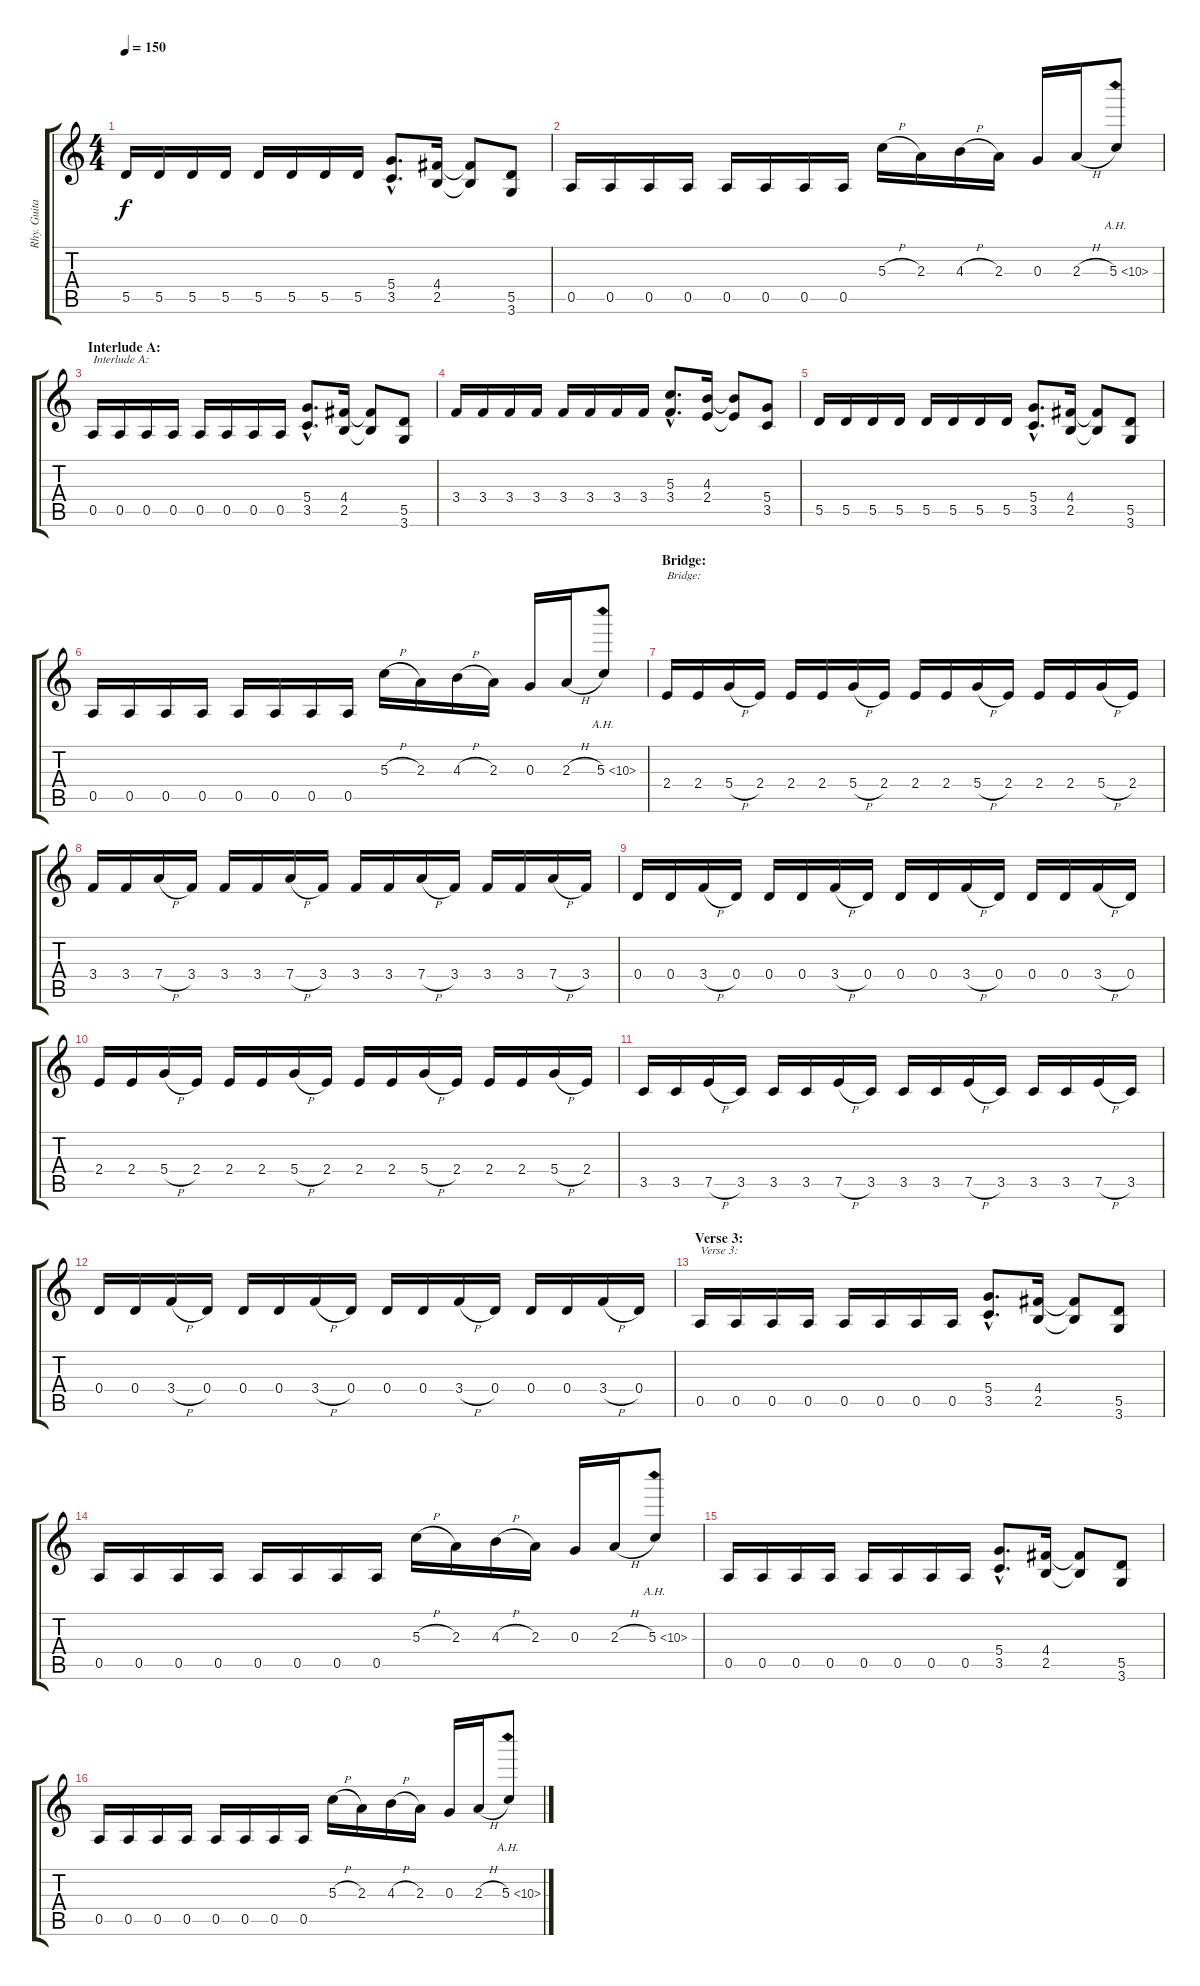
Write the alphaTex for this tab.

\track ("Rhy. Guitar 2" "Rhy. Guita") {instrument distortionguitar}
\staff {score tabs}
\tuning (E4 B3 G3 D3 A2 E2) {hide}
\ts (4 4)
\tempo 150
\clef g2
\ks c
5.5.16{dy f} 5.5.16 5.5.16 5.5.16 5.5.16 5.5.16 5.5.16 5.5.16 (5.4{hac} 3.5{hac}).8{d} (4.4 2.5).16 (4.4{t} 2.5{t}).8 (5.5 3.6).8 |
0.5.16 0.5.16 0.5.16 0.5.16 0.5.16 0.5.16 0.5.16 0.5.16 5.3{h}.16 2.3.16 4.3{h}.16 2.3.16 0.3.16 2.3{h}.16 5.3{ah 5}.8 |
\section ("" "Interlude A:")
0.5.16{txt "Interlude A:"} 0.5.16 0.5.16 0.5.16 0.5.16 0.5.16 0.5.16 0.5.16 (5.4{hac} 3.5{hac}).8{d} (4.4 2.5).16 (4.4{t} 2.5{t}).8 (5.5 3.6).8 |
3.4.16 3.4.16 3.4.16 3.4.16 3.4.16 3.4.16 3.4.16 3.4.16 (5.3{hac} 3.4{hac}).8{d} (4.3 2.4).16 (4.3{t} 2.4{t}).8 (5.4 3.5).8 |
5.5.16 5.5.16 5.5.16 5.5.16 5.5.16 5.5.16 5.5.16 5.5.16 (5.4{hac} 3.5{hac}).8{d} (4.4 2.5).16 (4.4{t} 2.5{t}).8 (5.5 3.6).8 |
0.5.16 0.5.16 0.5.16 0.5.16 0.5.16 0.5.16 0.5.16 0.5.16 5.3{h}.16 2.3.16 4.3{h}.16 2.3.16 0.3.16 2.3{h}.16 5.3{ah 5}.8 |
\section ("" "Bridge:")
2.4.16{txt "Bridge:"} 2.4.16 5.4{h}.16 2.4.16 2.4.16 2.4.16 5.4{h}.16 2.4.16 2.4.16 2.4.16 5.4{h}.16 2.4.16 2.4.16 2.4.16 5.4{h}.16 2.4.16 |
3.4.16 3.4.16 7.4{h}.16 3.4.16 3.4.16 3.4.16 7.4{h}.16 3.4.16 3.4.16 3.4.16 7.4{h}.16 3.4.16 3.4.16 3.4.16 7.4{h}.16 3.4.16 |
0.4.16 0.4.16 3.4{h}.16 0.4.16 0.4.16 0.4.16 3.4{h}.16 0.4.16 0.4.16 0.4.16 3.4{h}.16 0.4.16 0.4.16 0.4.16 3.4{h}.16 0.4.16 |
2.4.16 2.4.16 5.4{h}.16 2.4.16 2.4.16 2.4.16 5.4{h}.16 2.4.16 2.4.16 2.4.16 5.4{h}.16 2.4.16 2.4.16 2.4.16 5.4{h}.16 2.4.16 |
3.5.16 3.5.16 7.5{h}.16 3.5.16 3.5.16 3.5.16 7.5{h}.16 3.5.16 3.5.16 3.5.16 7.5{h}.16 3.5.16 3.5.16 3.5.16 7.5{h}.16 3.5.16 |
0.4.16 0.4.16 3.4{h}.16 0.4.16 0.4.16 0.4.16 3.4{h}.16 0.4.16 0.4.16 0.4.16 3.4{h}.16 0.4.16 0.4.16 0.4.16 3.4{h}.16 0.4.16 |
\section ("" "Verse 3:")
0.5.16{txt "Verse 3:"} 0.5.16 0.5.16 0.5.16 0.5.16 0.5.16 0.5.16 0.5.16 (5.4{hac} 3.5{hac}).8{d} (4.4 2.5).16 (4.4{t} 2.5{t}).8 (5.5 3.6).8 |
0.5.16 0.5.16 0.5.16 0.5.16 0.5.16 0.5.16 0.5.16 0.5.16 5.3{h}.16 2.3.16 4.3{h}.16 2.3.16 0.3.16 2.3{h}.16 5.3{ah 5}.8 |
0.5.16 0.5.16 0.5.16 0.5.16 0.5.16 0.5.16 0.5.16 0.5.16 (5.4{hac} 3.5{hac}).8{d} (4.4 2.5).16 (4.4{t} 2.5{t}).8 (5.5 3.6).8 |
0.5.16 0.5.16 0.5.16 0.5.16 0.5.16 0.5.16 0.5.16 0.5.16 5.3{h}.16 2.3.16 4.3{h}.16 2.3.16 0.3.16 2.3{h}.16 5.3{ah 5}.8
